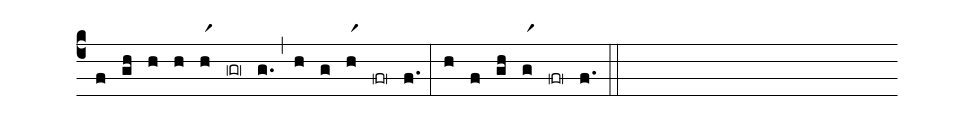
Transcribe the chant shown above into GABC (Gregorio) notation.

%%
(c4)
(f) (gh) (h)
(h) (hr1) (gr0) (g.) (,)
(h) (g) (hr1) (fr0) (f.) (:)
(h) (f) (gh) (gr1) (fr0) (f.) (::)
